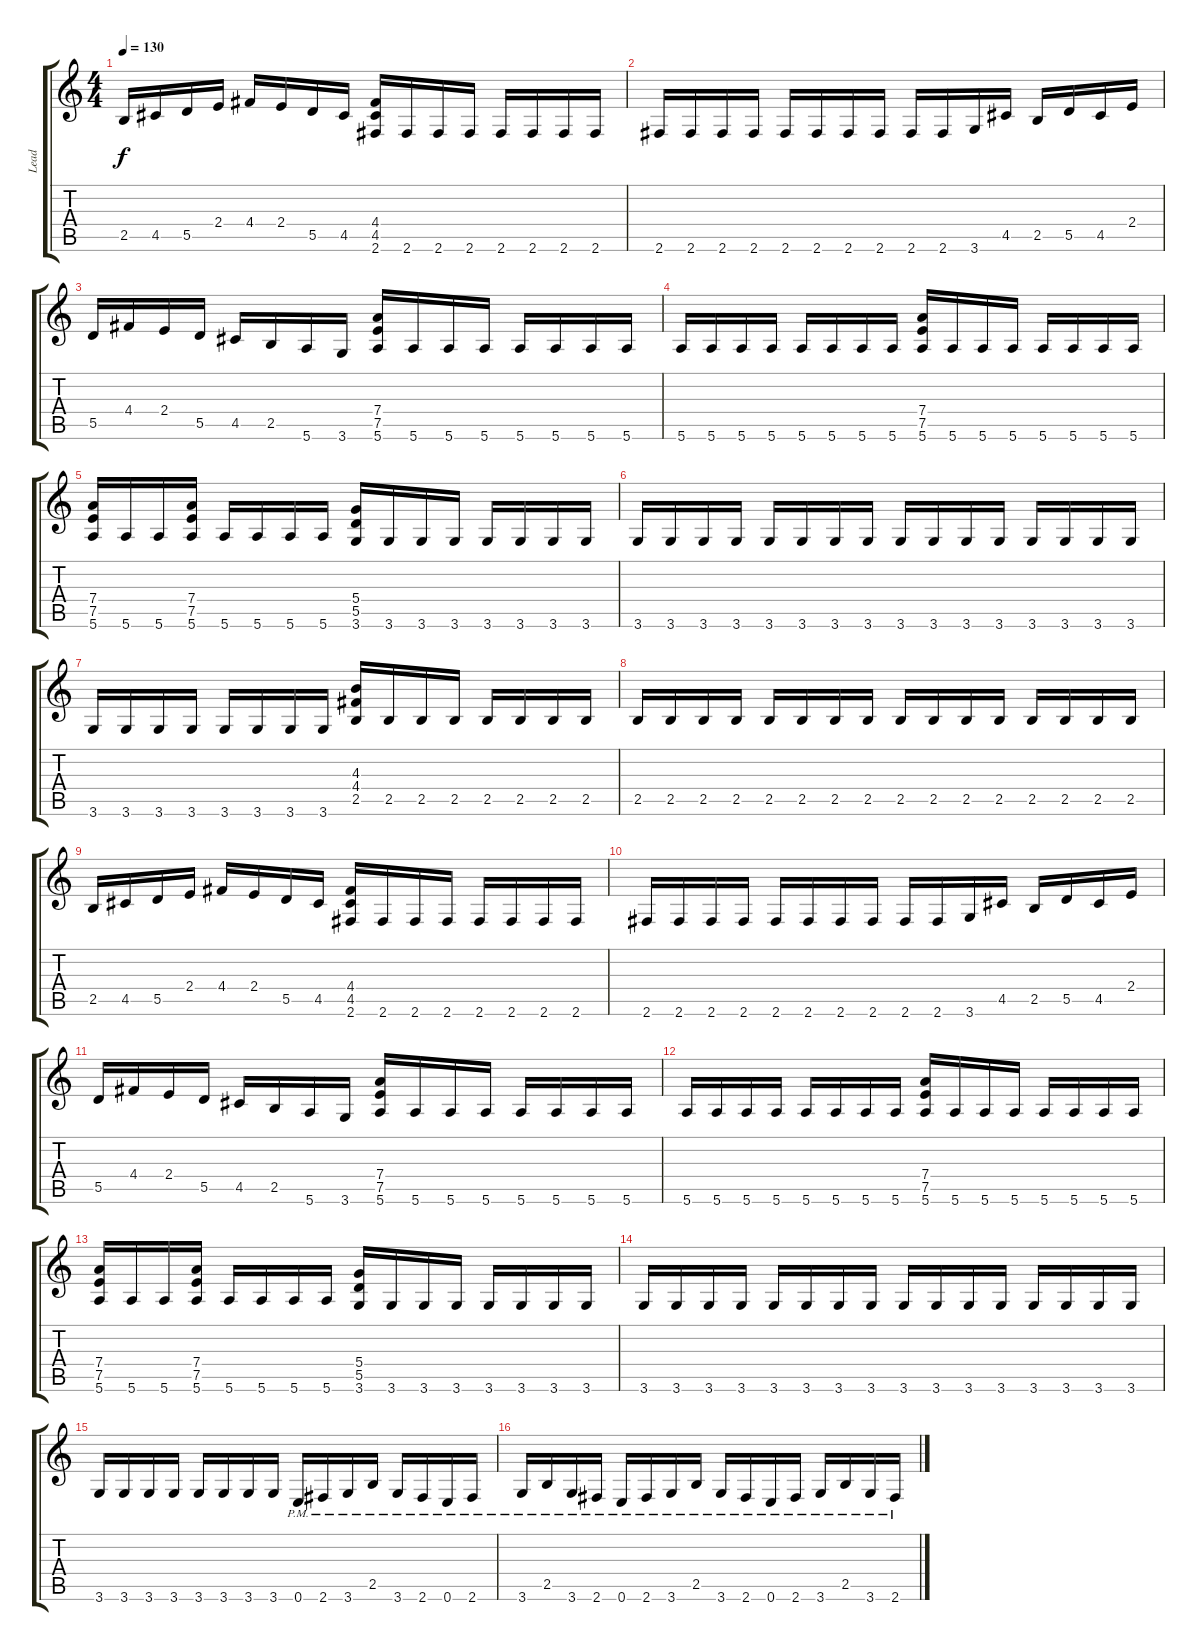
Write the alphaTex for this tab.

\track ("Lead" "Lead") {instrument distortionguitar}
\staff {score tabs}
\tuning (E4 B3 G3 D3 A2 E2) {hide}
\ts (4 4)
\tempo 130
\clef g2
\ks c
2.5.16{dy f} 4.5.16 5.5.16 2.4.16 4.4.16 2.4.16 5.5.16 4.5.16 (4.4 4.5 2.6).16 2.6.16 2.6.16 2.6.16 2.6.16 2.6.16 2.6.16 2.6.16 |
2.6.16 2.6.16 2.6.16 2.6.16 2.6.16 2.6.16 2.6.16 2.6.16 2.6.16 2.6.16 3.6.16 4.5.16 2.5.16 5.5.16 4.5.16 2.4.16 |
5.5.16 4.4.16 2.4.16 5.5.16 4.5.16 2.5.16 5.6.16 3.6.16 (7.4 7.5 5.6).16 5.6.16 5.6.16 5.6.16 5.6.16 5.6.16 5.6.16 5.6.16 |
5.6.16 5.6.16 5.6.16 5.6.16 5.6.16 5.6.16 5.6.16 5.6.16 (7.4 7.5 5.6).16 5.6.16 5.6.16 5.6.16 5.6.16 5.6.16 5.6.16 5.6.16 |
(7.4 7.5 5.6).16 5.6.16 5.6.16 (7.4 7.5 5.6).16 5.6.16 5.6.16 5.6.16 5.6.16 (5.4 5.5 3.6).16 3.6.16 3.6.16 3.6.16 3.6.16 3.6.16 3.6.16 3.6.16 |
3.6.16 3.6.16 3.6.16 3.6.16 3.6.16 3.6.16 3.6.16 3.6.16 3.6.16 3.6.16 3.6.16 3.6.16 3.6.16 3.6.16 3.6.16 3.6.16 |
3.6.16 3.6.16 3.6.16 3.6.16 3.6.16 3.6.16 3.6.16 3.6.16 (4.3 4.4 2.5).16 2.5.16 2.5.16 2.5.16 2.5.16 2.5.16 2.5.16 2.5.16 |
2.5.16 2.5.16 2.5.16 2.5.16 2.5.16 2.5.16 2.5.16 2.5.16 2.5.16 2.5.16 2.5.16 2.5.16 2.5.16 2.5.16 2.5.16 2.5.16 |
2.5.16 4.5.16 5.5.16 2.4.16 4.4.16 2.4.16 5.5.16 4.5.16 (4.4 4.5 2.6).16 2.6.16 2.6.16 2.6.16 2.6.16 2.6.16 2.6.16 2.6.16 |
2.6.16 2.6.16 2.6.16 2.6.16 2.6.16 2.6.16 2.6.16 2.6.16 2.6.16 2.6.16 3.6.16 4.5.16 2.5.16 5.5.16 4.5.16 2.4.16 |
5.5.16 4.4.16 2.4.16 5.5.16 4.5.16 2.5.16 5.6.16 3.6.16 (7.4 7.5 5.6).16 5.6.16 5.6.16 5.6.16 5.6.16 5.6.16 5.6.16 5.6.16 |
5.6.16 5.6.16 5.6.16 5.6.16 5.6.16 5.6.16 5.6.16 5.6.16 (7.4 7.5 5.6).16 5.6.16 5.6.16 5.6.16 5.6.16 5.6.16 5.6.16 5.6.16 |
(7.4 7.5 5.6).16 5.6.16 5.6.16 (7.4 7.5 5.6).16 5.6.16 5.6.16 5.6.16 5.6.16 (5.4 5.5 3.6).16 3.6.16 3.6.16 3.6.16 3.6.16 3.6.16 3.6.16 3.6.16 |
3.6.16 3.6.16 3.6.16 3.6.16 3.6.16 3.6.16 3.6.16 3.6.16 3.6.16 3.6.16 3.6.16 3.6.16 3.6.16 3.6.16 3.6.16 3.6.16 |
3.6.16 3.6.16 3.6.16 3.6.16 3.6.16 3.6.16 3.6.16 3.6.16 0.6{pm}.16 2.6{pm}.16 3.6{pm}.16 2.5{pm}.16 3.6{pm}.16 2.6{pm}.16 0.6{pm}.16 2.6{pm}.16 |
3.6{pm}.16 2.5{pm}.16 3.6{pm}.16 2.6{pm}.16 0.6{pm}.16 2.6{pm}.16 3.6{pm}.16 2.5{pm}.16 3.6{pm}.16 2.6{pm}.16 0.6{pm}.16 2.6{pm}.16 3.6{pm}.16 2.5{pm}.16 3.6{pm}.16 2.6{pm}.16
